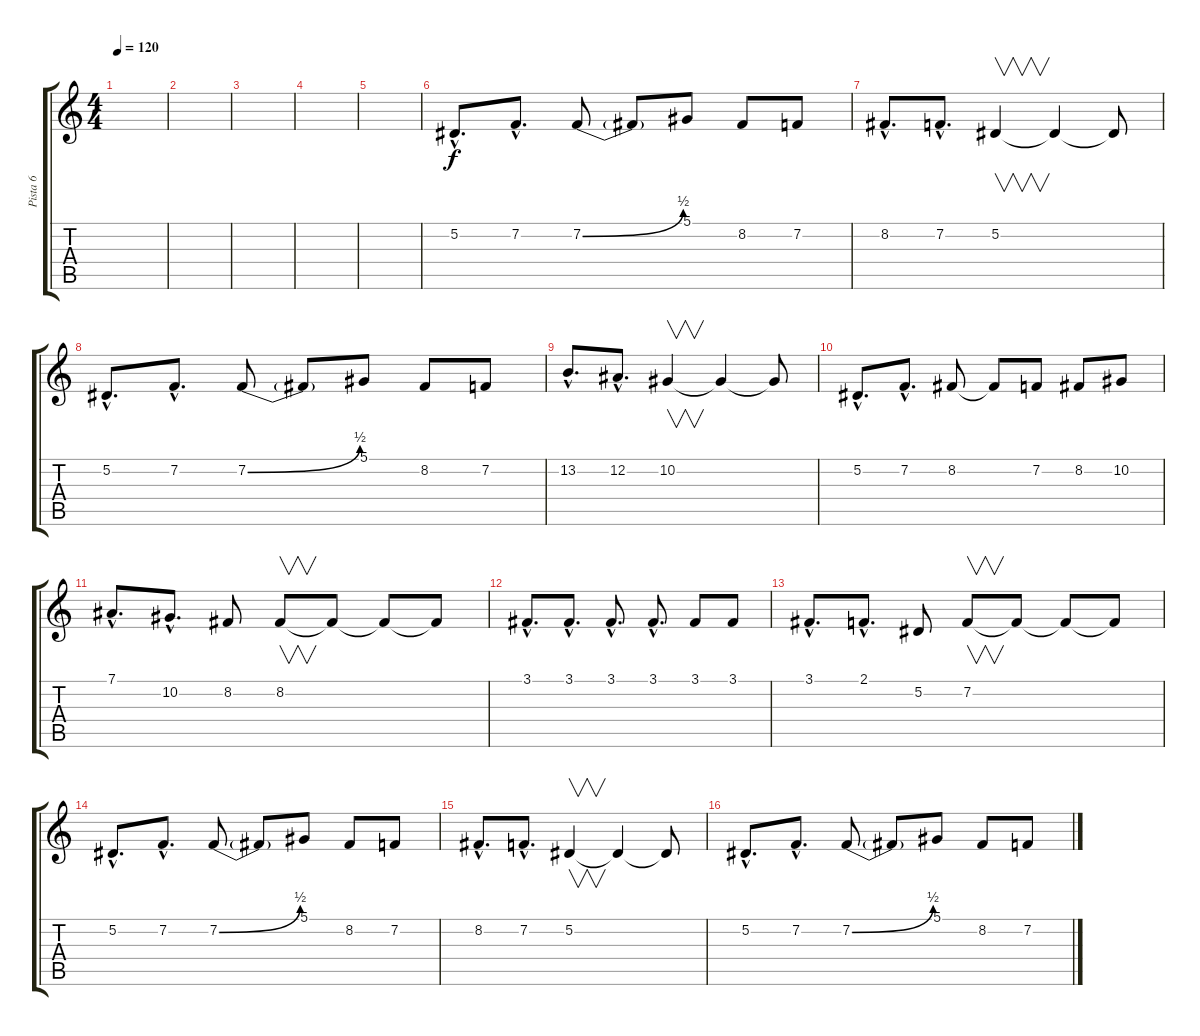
\track ("Pista 6" "Pista 6") {instrument lead6voice}
\staff {score tabs}
\tuning (Eb4 Bb3 Gb3 Db3 Ab2 Eb2) {hide}
\ts (4 4)
\tempo 120
\clef g2
\ks c
|
|
|
|
|
5.2{hac}.8{d} 7.2{hac}.8{d} 7.2{be (bend 0 0 60 2)}.8 7.2{t}.8 5.1.8 8.2.8 7.2.8 |
8.2{hac}.8{d} 7.2{hac}.8{d} 5.2.4{v} 5.2{t}.4 5.2{t}.8 |
5.2{hac}.8{d} 7.2{hac}.8{d} 7.2{be (bend 0 0 60 2)}.8 7.2{t}.8 5.1.8 8.2.8 7.2.8 |
13.2{hac}.8{d} 12.2{hac}.8{d} 10.2.4{v} 10.2{t}.4 10.2{t}.8 |
5.2{hac}.8{d} 7.2{hac}.8{d} 8.2.8 8.2{t}.8 7.2.8 8.2.8 10.2.8 |
7.1{hac}.8{d} 10.2{hac}.8{d} 8.2.8 8.2.8{v} 8.2{t}.8 8.2{t}.8 8.2{t}.8 |
3.1{hac}.8{d} 3.1{hac}.8{d} 3.1{hac}.8{d} 3.1{hac}.8{d} 3.1.8 3.1.8 |
3.1{hac}.8{d} 2.1{hac}.8{d} 5.2.8 7.2.8{v} 7.2{t}.8 7.2{t}.8 7.2{t}.8 |
5.2{hac}.8{d} 7.2{hac}.8{d} 7.2{be (bend 0 0 60 2)}.8 7.2{t}.8 5.1.8 8.2.8 7.2.8 |
8.2{hac}.8{d} 7.2{hac}.8{d} 5.2.4{v} 5.2{t}.4 5.2{t}.8 |
5.2{hac}.8{d} 7.2{hac}.8{d} 7.2{be (bend 0 0 60 2)}.8 7.2{t}.8 5.1.8 8.2.8 7.2.8
